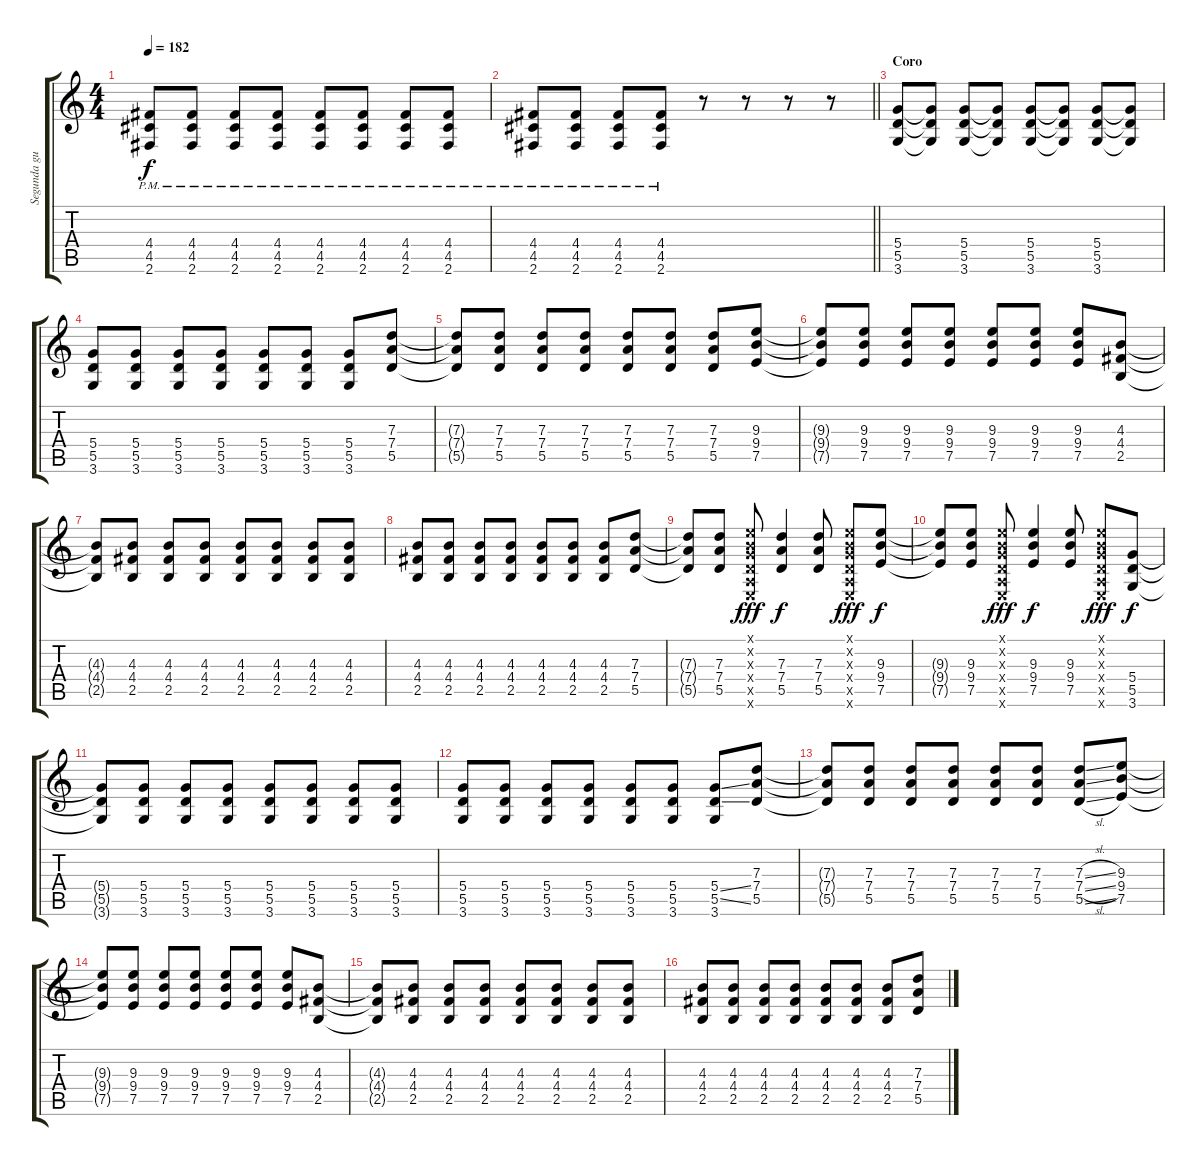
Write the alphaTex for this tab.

\track ("Segunda guitarra" "Segunda gu") {instrument overdrivenguitar}
\staff {score tabs}
\tuning (E4 B3 G3 D3 A2 E2) {hide}
\ts (4 4)
\tempo 182
\clef g2
\ks c
(4.4{pm} 4.5{pm} 2.6{pm}).8{dy f} (4.4{pm} 4.5{pm} 2.6{pm}).8 (4.4{pm} 4.5{pm} 2.6{pm}).8 (4.4{pm} 4.5{pm} 2.6{pm}).8 (4.4{pm} 4.5{pm} 2.6{pm}).8 (4.4{pm} 4.5{pm} 2.6{pm}).8 (4.4{pm} 4.5{pm} 2.6{pm}).8 (4.4{pm} 4.5{pm} 2.6{pm}).8 |
\barLineRight lightlight
(4.4{pm} 4.5{pm} 2.6{pm}).8 (4.4{pm} 4.5{pm} 2.6{pm}).8 (4.4{pm} 4.5{pm} 2.6{pm}).8 (4.4{pm} 4.5{pm} 2.6{pm}).8 r.8 r.8 r.8 r.8 |
\section ("" "Coro")
(5.4 5.5 3.6).8 (5.4{t} 5.5{t} 3.6{t}).8 (5.4 5.5 3.6).8 (5.4{t} 5.5{t} 3.6{t}).8 (5.4 5.5 3.6).8 (5.4{t} 5.5{t} 3.6{t}).8 (5.4 5.5 3.6).8 (5.4{t} 5.5{t} 3.6{t}).8 |
(5.4 5.5 3.6).8 (5.4 5.5 3.6).8 (5.4 5.5 3.6).8 (5.4 5.5 3.6).8 (5.4 5.5 3.6).8 (5.4 5.5 3.6).8 (5.4 5.5 3.6).8 (7.3 7.4 5.5).8 |
(7.3{t} 7.4{t} 5.5{t}).8 (7.3 7.4 5.5).8 (7.3 7.4 5.5).8 (7.3 7.4 5.5).8 (7.3 7.4 5.5).8 (7.3 7.4 5.5).8 (7.3 7.4 5.5).8 (9.3 9.4 7.5).8 |
(9.3{t} 9.4{t} 7.5{t}).8 (9.3 9.4 7.5).8 (9.3 9.4 7.5).8 (9.3 9.4 7.5).8 (9.3 9.4 7.5).8 (9.3 9.4 7.5).8 (9.3 9.4 7.5).8 (4.3 4.4 2.5).8 |
(4.3{t} 4.4{t} 2.5{t}).8 (4.3 4.4 2.5).8 (4.3 4.4 2.5).8 (4.3 4.4 2.5).8 (4.3 4.4 2.5).8 (4.3 4.4 2.5).8 (4.3 4.4 2.5).8 (4.3 4.4 2.5).8 |
(4.3 4.4 2.5).8 (4.3 4.4 2.5).8 (4.3 4.4 2.5).8 (4.3 4.4 2.5).8 (4.3 4.4 2.5).8 (4.3 4.4 2.5).8 (4.3 4.4 2.5).8 (7.3 7.4 5.5).8 |
(7.3{t} 7.4{t} 5.5{t}).8 (7.3 7.4 5.5).8 (0.1{x} 0.2{x} 0.3{x} 0.4{x} 0.5{x} 0.6{x}).8{dy fff} (7.3 7.4 5.5).4{dy f} (7.3 7.4 5.5).8 (0.1{x} 0.2{x} 0.3{x} 0.4{x} 0.5{x} 0.6{x}).8{dy fff} (9.3 9.4 7.5).8{dy f} |
(9.3{t} 9.4{t} 7.5{t}).8 (9.3 9.4 7.5).8 (0.1{x} 0.2{x} 0.3{x} 0.4{x} 0.5{x} 0.6{x}).8{dy fff} (9.3 9.4 7.5).4{dy f} (9.3 9.4 7.5).8 (0.1{x} 0.2{x} 0.3{x} 0.4{x} 0.5{x} 0.6{x}).8{dy fff} (5.4 5.5 3.6).8{dy f} |
(5.4{t} 5.5{t} 3.6{t}).8 (5.4 5.5 3.6).8 (5.4 5.5 3.6).8 (5.4 5.5 3.6).8 (5.4 5.5 3.6).8 (5.4 5.5 3.6).8 (5.4 5.5 3.6).8 (5.4 5.5 3.6).8 |
(5.4 5.5 3.6).8 (5.4 5.5 3.6).8 (5.4 5.5 3.6).8 (5.4 5.5 3.6).8 (5.4 5.5 3.6).8 (5.4 5.5 3.6).8 (5.4{ss} 5.5{ss} 3.6).8 (7.3 7.4 5.5).8 |
(7.3{t} 7.4{t} 5.5{t}).8 (7.3 7.4 5.5).8 (7.3 7.4 5.5).8 (7.3 7.4 5.5).8 (7.3 7.4 5.5).8 (7.3 7.4 5.5).8 (7.3{sl} 7.4{sl} 5.5{sl}).8 (9.3 9.4 7.5).8 |
(9.3{t} 9.4{t} 7.5{t}).8 (9.3 9.4 7.5).8 (9.3 9.4 7.5).8 (9.3 9.4 7.5).8 (9.3 9.4 7.5).8 (9.3 9.4 7.5).8 (9.3 9.4 7.5).8 (4.3 4.4 2.5).8 |
(4.3{t} 4.4{t} 2.5{t}).8 (4.3 4.4 2.5).8 (4.3 4.4 2.5).8 (4.3 4.4 2.5).8 (4.3 4.4 2.5).8 (4.3 4.4 2.5).8 (4.3 4.4 2.5).8 (4.3 4.4 2.5).8 |
(4.3 4.4 2.5).8 (4.3 4.4 2.5).8 (4.3 4.4 2.5).8 (4.3 4.4 2.5).8 (4.3 4.4 2.5).8 (4.3 4.4 2.5).8 (4.3 4.4 2.5).8 (7.3 7.4 5.5).8
